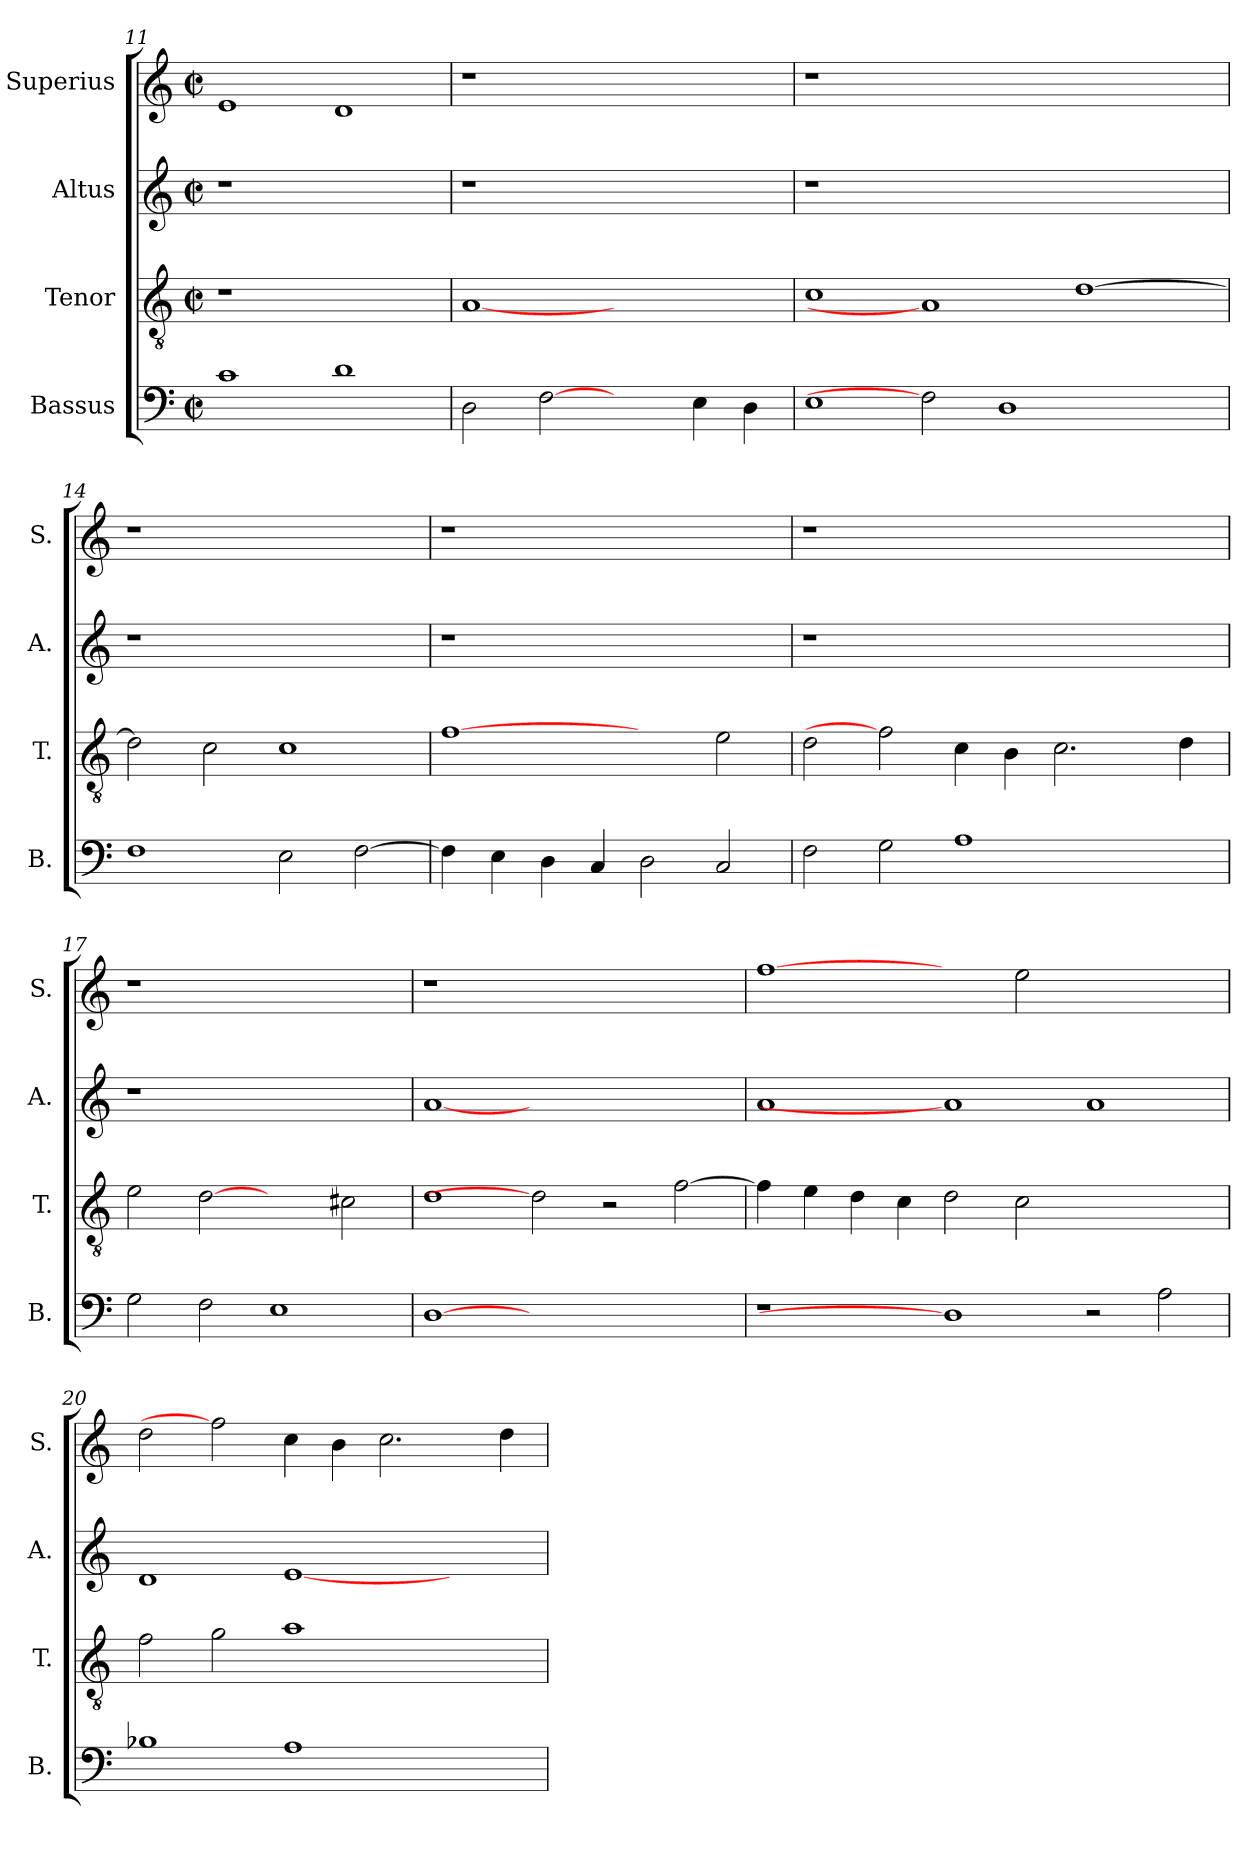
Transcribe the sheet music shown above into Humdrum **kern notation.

**kern	**kern	**kern	**kern
*part4	*part3	*part2	*part1
*staff4	*staff3	*staff2	*staff1
*I"Bassus	*I"Tenor	*I"Altus	*I"Superius
*I'B.	*I'T.	*I'A.	*I'S.
!!LO:LB:g=z
*clefF4	*clefGv2	*clefG2	*clefG2
*	*ITrd7c12	*	*
*k[]	*k[]	*k[]	*k[]
*C:	*C:	*C:	*C:
*M2/2	*M2/2	*M2/2	*M2/2
*met(c|)	*met(c|)	*met(c|)	*met(c|)
=11	=11	=11	=11
!	!LO:N:vis=1	!LO:N:vis=1	!
1ci	1r	1r	1ei
1di	1ryy	1ryy	1di
=12	=12	=12	=12
!	!	!LO:N:vis=1	!LO:N:vis=1
2Di\	[1AAi	1r	1r
[2Fi	.	.	.
2ryy	1ryy	1ryy	1ryy
4Ei\	.	.	.
4Di\	.	.	.
=13	=13	=13	=13
!	!	!LO:N:vis=1	!LO:N:vis=1
1Ei	1Ci	1r	1r
2Fi]	1AAi]	0ryy	0ryy
1Di	.	.	.
.	[>1Di	.	.
2ryy	.	.	.
=14	=14	=14	=14
!	!	!LO:N:vis=1	!LO:N:vis=1
1Fi	2Di\]	1r	1r
.	2Ci\	.	.
2Ei\	1Ci	1ryy	1ryy
[>2Fi\	.	.	.
=15	=15	=15	=15
!	!	!LO:N:vis=1	!LO:N:vis=1
4Fi\]	[1Fi	1r	1r
4Ei\	.	.	.
4Di\	.	.	.
4Ci/	.	.	.
2Di\	2ryy	1ryy	1ryy
2Ci/	2Ei\	.	.
!!LO:PB:g=z
=16	=16	=16	=16
!	!	!LO:N:vis=1	!LO:N:vis=1
2Fi\	2Di\	1r	1r
2Gi\	2Fi]	.	.
1Ai	4Ci\	1.ryy	1.ryy
.	4BBi\	.	.
.	2.Ci\	.	.
2ryy	.	.	.
.	4Di\	.	.
=17	=17	=17	=17
!	!	!LO:N:vis=1	!LO:N:vis=1
2Gi\	2Ei\	1r	1r
2Fi\	[2Di	.	.
1Ei	2ryy	1ryy	1ryy
.	2C#Xi\	.	.
=18	=18	=18	=18
!	!	!	!LO:N:vis=1
[1Di	1Di	[1ai	1r
1.ryy	2Di]	1.ryy	1.ryy
.	2r	.	.
.	[>2Fi\	.	.
=19	=19	=19	=19
1r	4Fi\]	1ai	[1ffi
.	4Ei\	.	.
.	4Di\	.	.
.	4Ci\	.	.
1Di]	2Di\	1ai]	2ryy
.	2Ci\	.	2eei\
2r	1ryy	1ai	1ryy
2Ai\	.	.	.
=20	=20	=20	=20
1B-Xi	2Fi\	1di	2ddi\
.	2Gi\	.	2ffi]
1Ai	1Ai	[<1ei	4cci\
.	.	.	4bi\
.	.	.	2.cci\
2ryy	2ryy	2ryy	.
.	.	.	4ddi\
=	=	=	=
*-	*-	*-	*-
